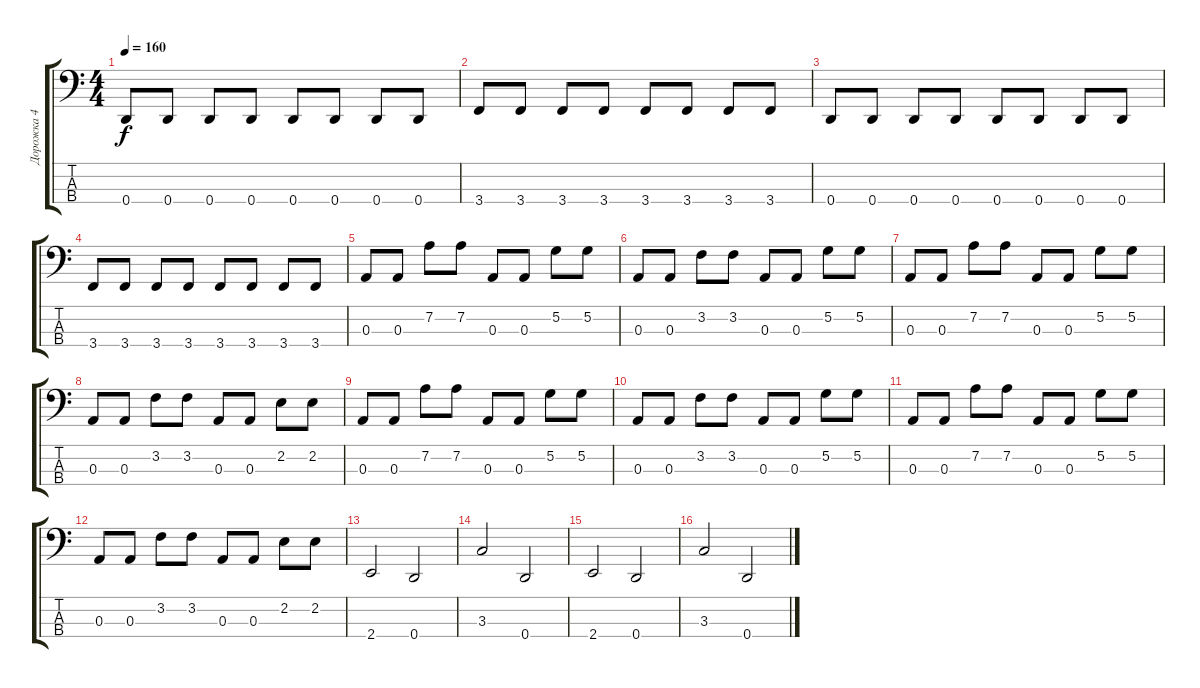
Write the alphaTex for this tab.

\track ("Дорожка 4" "Дорожка 4") {instrument electricbassfinger}
\staff {score tabs}
\tuning (G2 D2 A1 D1) {hide}
\ts (4 4)
\tempo 160
\clef f4
\ks c
0.4.8{dy f} 0.4.8 0.4.8 0.4.8 0.4.8 0.4.8 0.4.8 0.4.8 |
3.4.8 3.4.8 3.4.8 3.4.8 3.4.8 3.4.8 3.4.8 3.4.8 |
0.4.8 0.4.8 0.4.8 0.4.8 0.4.8 0.4.8 0.4.8 0.4.8 |
3.4.8 3.4.8 3.4.8 3.4.8 3.4.8 3.4.8 3.4.8 3.4.8 |
0.3.8 0.3.8 7.2.8 7.2.8 0.3.8 0.3.8 5.2.8 5.2.8 |
0.3.8 0.3.8 3.2.8 3.2.8 0.3.8 0.3.8 5.2.8 5.2.8 |
0.3.8 0.3.8 7.2.8 7.2.8 0.3.8 0.3.8 5.2.8 5.2.8 |
0.3.8 0.3.8 3.2.8 3.2.8 0.3.8 0.3.8 2.2.8 2.2.8 |
0.3.8 0.3.8 7.2.8 7.2.8 0.3.8 0.3.8 5.2.8 5.2.8 |
0.3.8 0.3.8 3.2.8 3.2.8 0.3.8 0.3.8 5.2.8 5.2.8 |
0.3.8 0.3.8 7.2.8 7.2.8 0.3.8 0.3.8 5.2.8 5.2.8 |
0.3.8 0.3.8 3.2.8 3.2.8 0.3.8 0.3.8 2.2.8 2.2.8 |
2.4.2 0.4.2 |
3.3.2 0.4.2 |
2.4.2 0.4.2 |
3.3.2 0.4.2
